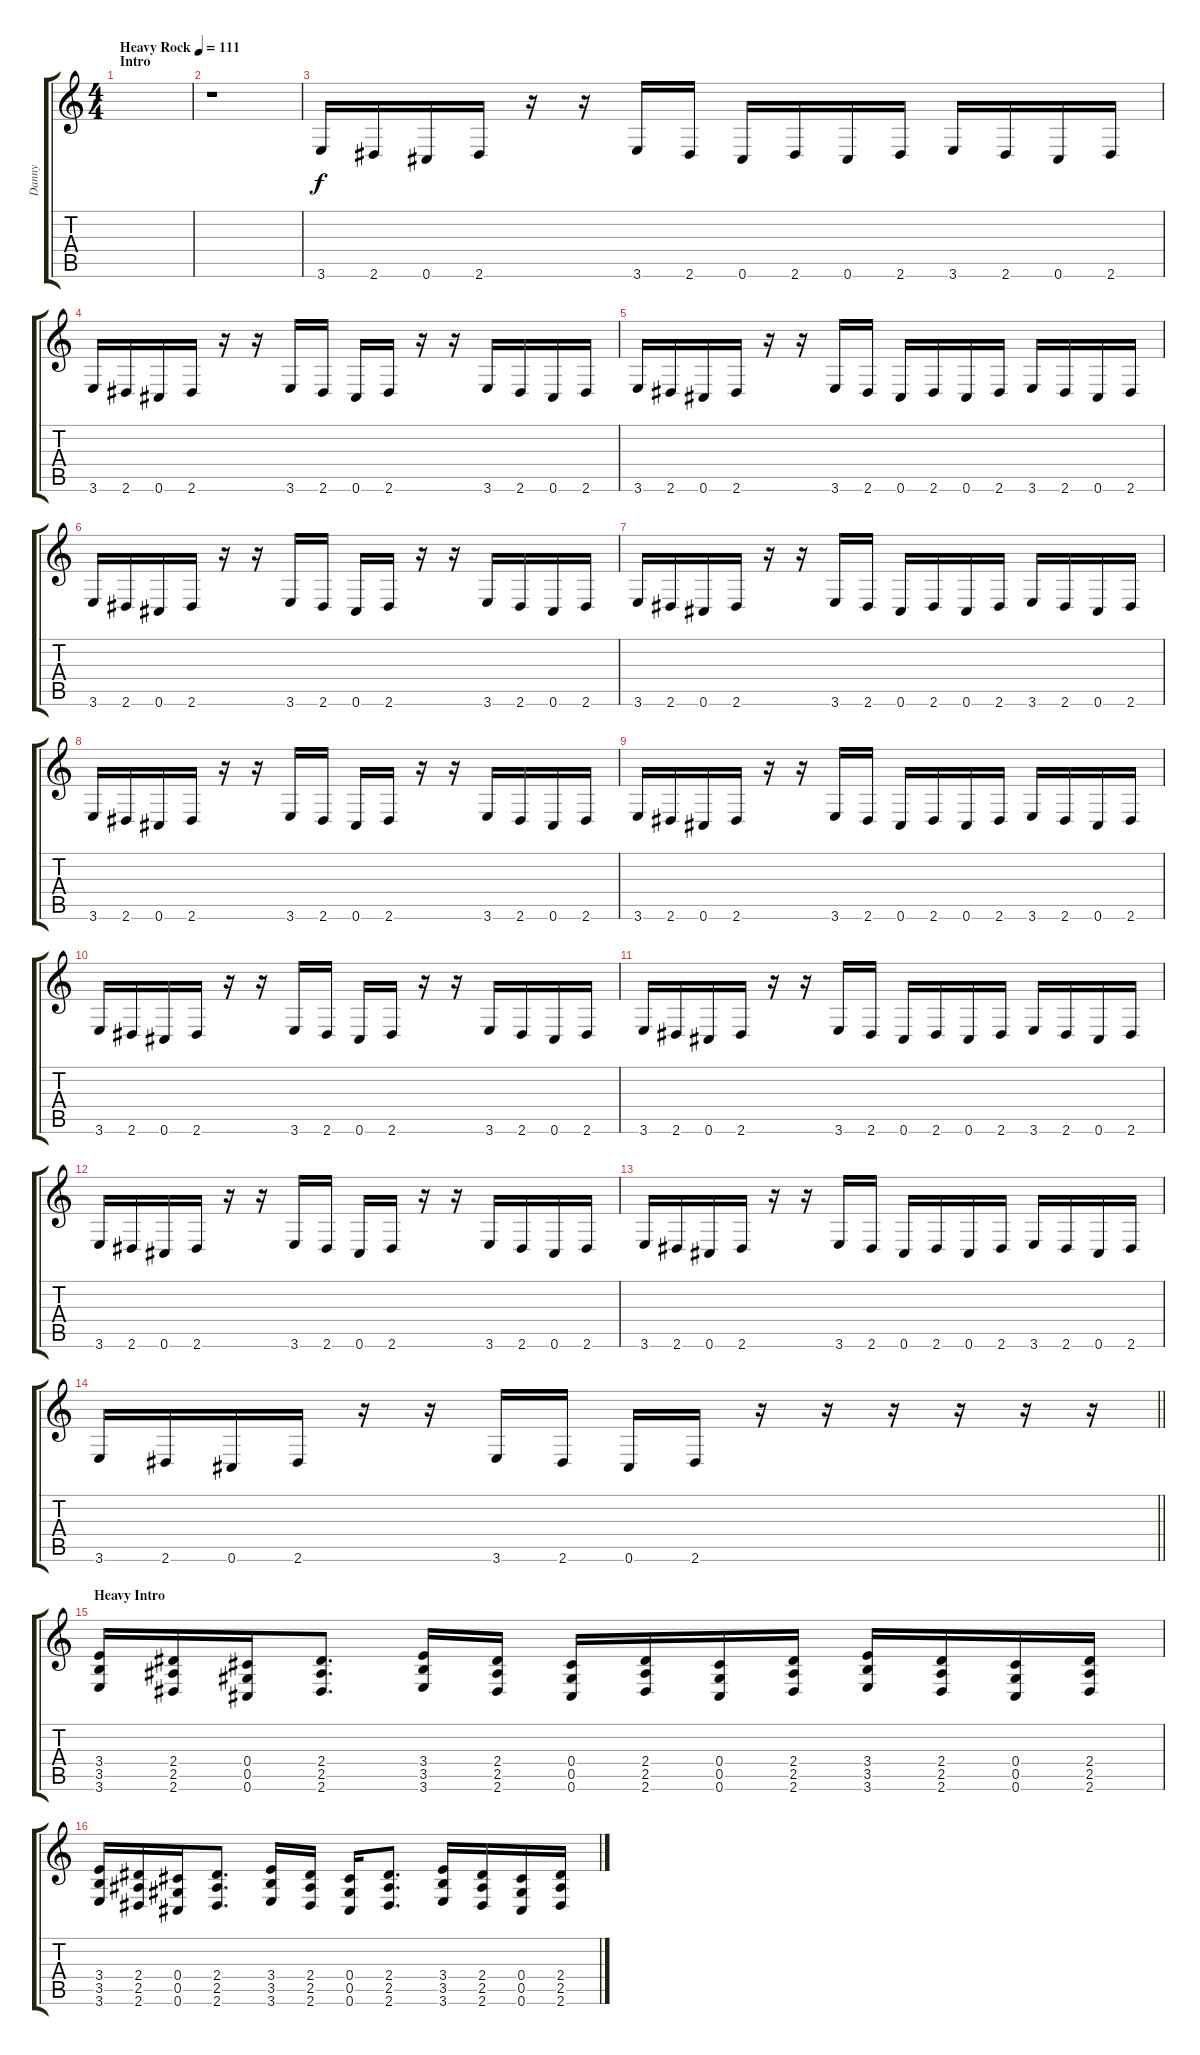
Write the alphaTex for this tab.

\track ("Danny" "Danny") {instrument distortionguitar}
\staff {score tabs}
\tuning (Eb4 Bb3 Gb3 Db3 Ab2 Db2) {hide}
\ts (4 4)
\section ("" "Intro")
\tempo (111 "Heavy Rock")
\clef g2
\ks c
|
r.1 |
3.6.16{volume 2} 2.6.16 0.6.16 2.6.16 r.16 r.16 3.6.16 2.6.16 0.6.16 2.6.16 0.6.16 2.6.16 3.6.16 2.6.16 0.6.16 2.6.16 |
3.6.16 2.6.16 0.6.16 2.6.16 r.16 r.16 3.6.16 2.6.16 0.6.16 2.6.16 r.16 r.16 3.6.16 2.6.16 0.6.16 2.6.16 |
3.6.16{volume 4} 2.6.16 0.6.16 2.6.16 r.16 r.16 3.6.16 2.6.16 0.6.16 2.6.16 0.6.16 2.6.16 3.6.16 2.6.16 0.6.16 2.6.16 |
3.6.16 2.6.16 0.6.16 2.6.16 r.16 r.16 3.6.16 2.6.16 0.6.16 2.6.16 r.16 r.16 3.6.16 2.6.16 0.6.16 2.6.16 |
3.6.16{volume 10} 2.6.16 0.6.16 2.6.16 r.16 r.16 3.6.16 2.6.16 0.6.16 2.6.16 0.6.16 2.6.16 3.6.16 2.6.16 0.6.16 2.6.16 |
3.6.16 2.6.16 0.6.16 2.6.16 r.16 r.16 3.6.16 2.6.16 0.6.16 2.6.16 r.16 r.16 3.6.16 2.6.16 0.6.16 2.6.16 |
3.6.16 2.6.16 0.6.16 2.6.16 r.16 r.16 3.6.16 2.6.16 0.6.16 2.6.16 0.6.16 2.6.16 3.6.16 2.6.16 0.6.16 2.6.16 |
3.6.16 2.6.16 0.6.16 2.6.16 r.16 r.16 3.6.16 2.6.16 0.6.16 2.6.16 r.16 r.16 3.6.16 2.6.16 0.6.16 2.6.16 |
3.6.16 2.6.16 0.6.16 2.6.16 r.16 r.16 3.6.16 2.6.16 0.6.16 2.6.16 0.6.16 2.6.16 3.6.16 2.6.16 0.6.16 2.6.16 |
3.6.16 2.6.16 0.6.16 2.6.16 r.16 r.16 3.6.16 2.6.16 0.6.16 2.6.16 r.16 r.16 3.6.16 2.6.16 0.6.16 2.6.16 |
3.6.16 2.6.16 0.6.16 2.6.16 r.16 r.16 3.6.16 2.6.16 0.6.16 2.6.16 0.6.16 2.6.16 3.6.16 2.6.16 0.6.16 2.6.16 |
\barLineRight lightlight
3.6.16 2.6.16 0.6.16 2.6.16 r.16 r.16 3.6.16 2.6.16 0.6.16 2.6.16 r.16 r.16 r.16 r.16 r.16 r.16 |
\section ("" "Heavy Intro")
(3.4 3.5 3.6).16 (2.4 2.5 2.6).16 (0.4 0.5 0.6).16 (2.4 2.5 2.6).8{d} (3.4 3.5 3.6).16 (2.4 2.5 2.6).16 (0.4 0.5 0.6).16 (2.4 2.5 2.6).16 (0.4 0.5 0.6).16 (2.4 2.5 2.6).16 (3.4 3.5 3.6).16 (2.4 2.5 2.6).16 (0.4 0.5 0.6).16 (2.4 2.5 2.6).16 |
(3.4 3.5 3.6).16 (2.4 2.5 2.6).16 (0.4 0.5 0.6).16 (2.4 2.5 2.6).8{d} (3.4 3.5 3.6).16 (2.4 2.5 2.6).16 (0.4 0.5 0.6).16 (2.4 2.5 2.6).8{d} (3.4 3.5 3.6).16 (2.4 2.5 2.6).16 (0.4 0.5 0.6).16 (2.4 2.5 2.6).16
